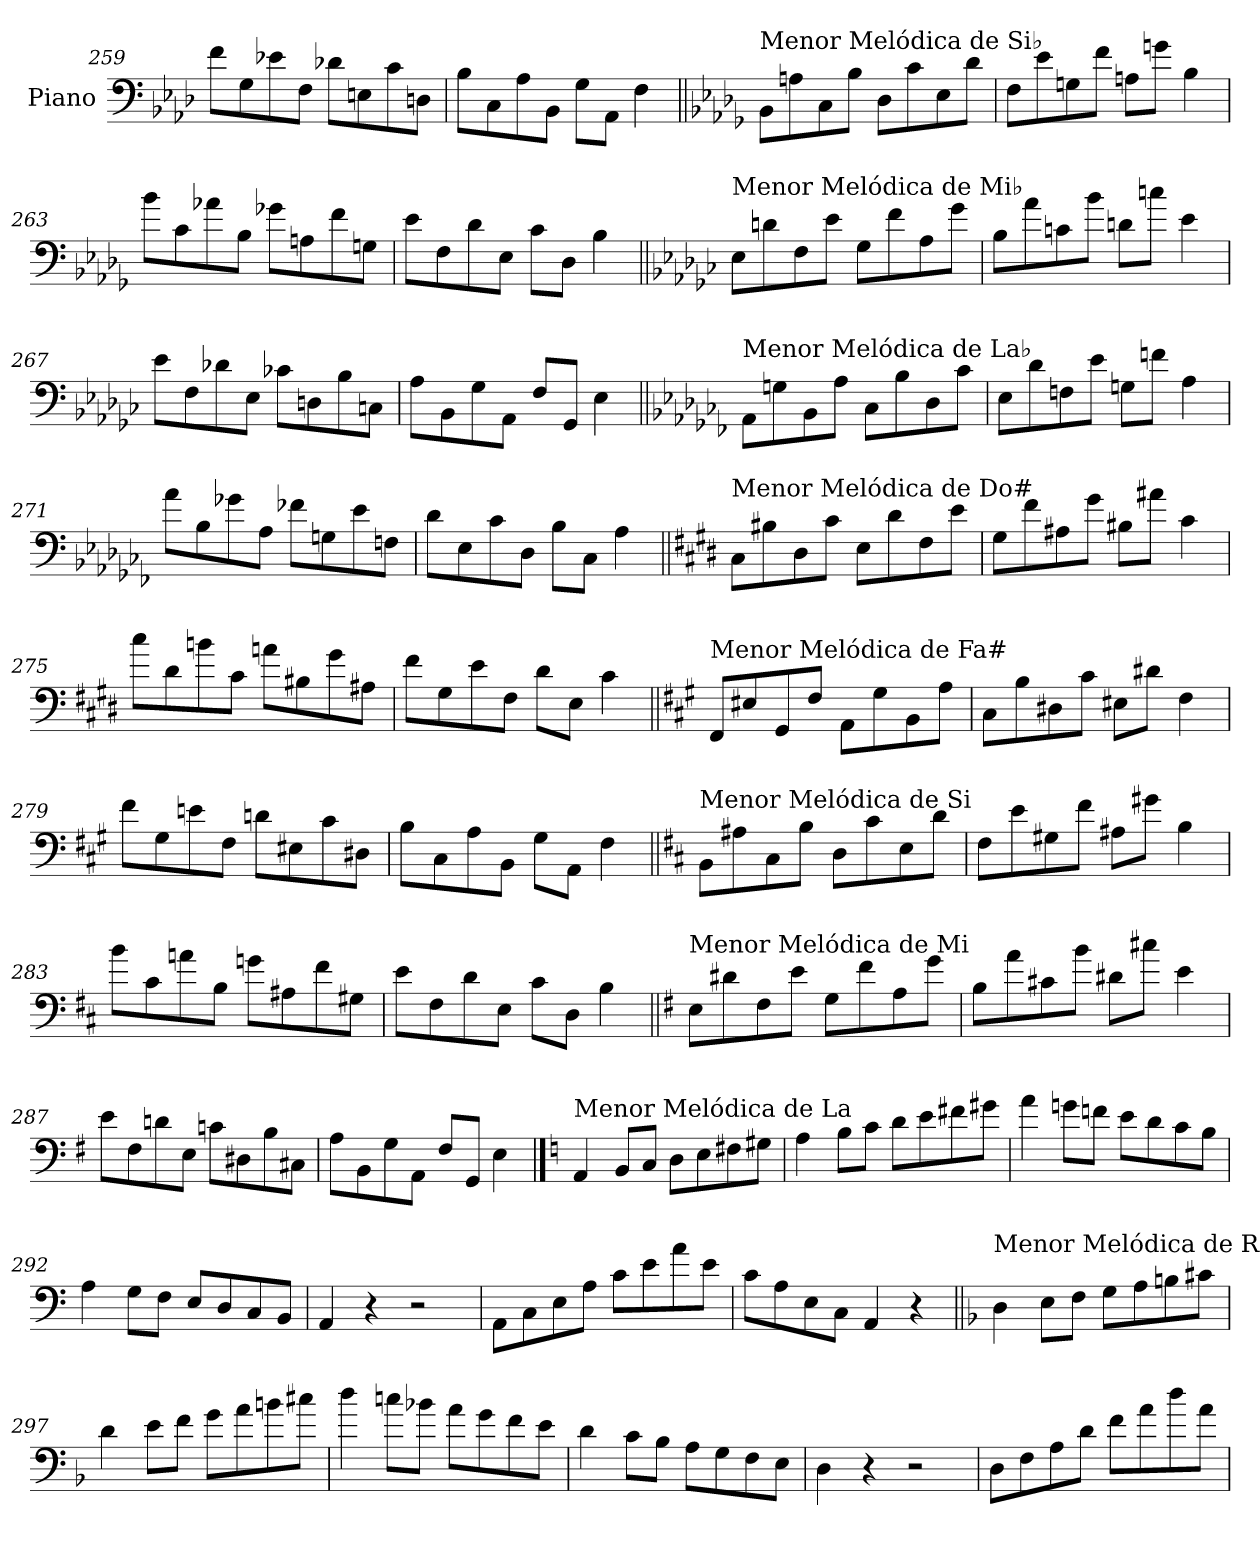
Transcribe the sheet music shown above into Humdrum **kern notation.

**kern
*part1
*staff1
*I"Piano
*I'Pno.
*clefF4
*k[b-e-a-d-]
=259
8f\L
8G\
8e-X\
8F\J
8d-X\L
8En\
8c\
8Dn\J
=260
8B-\L
8C\
8A-\
8BB-\J
8G\L
8AA-\J
4F\
!!LO:LB:g=z
=261||
*k[b-e-a-d-g-]
!LO:TX:a:t=Menor Melódica de Si♭
8BB-\L
8An\
8C\
8B-\J
8D-\L
8c\
8E-\
8d-\J
=262
8F\L
8e-\
8Gn\
8f\J
8An\L
8gn\J
4B-\
=263
8b-\L
8c\
8a-X\
8B-\J
8g-X\L
8An\
8f\
8Gn\J
=264
8e-\L
8F\
8d-\
8E-\J
8c\L
8D-\J
4B-\
!!LO:PB:g=z
=265||
*k[b-e-a-d-g-c-]
!LO:TX:a:t=Menor Melódica de Mi♭
8E-\L
8dn\
8F\
8e-\J
8G-\L
8f\
8A-\
8g-\J
=266
8B-\L
8a-\
8cn\
8b-\J
8dn\L
8ccn\J
4e-\
=267
8e-\L
8F\
8d-X\
8E-\J
8c-X\L
8Dn\
8B-\
8Cn\J
=268
8A-\L
8BB-\
8G-\
8AA-\J
8F/L
8GG-/J
4E-\
!!LO:LB:g=z
=269||
*k[b-e-a-d-g-c-f-]
!LO:TX:a:t=Menor Melódica de La♭
8AA-\L
8Gn\
8BB-\
8A-\J
8C-\L
8B-\
8D-\
8c-\J
=270
8E-\L
8d-\
8Fn\
8e-\J
8Gn\L
8fn\J
4A-\
=271
8a-\L
8B-\
8g-X\
8A-\J
8f-X\L
8Gn\
8e-\
8Fn\J
=272
8d-\L
8E-\
8c-\
8D-\J
8B-\L
8C-\J
4A-\
!!LO:LB:g=z
=273||
*k[f#c#g#d#]
!LO:TX:a:t=Menor Melódica de Do#
8C#\L
8B#X\
8D#\
8c#\J
8E\L
8d#\
8F#\
8e\J
=274
8G#\L
8f#\
8A#X\
8g#\J
8B#X\L
8a#X\J
4c#\
=275
8cc#\L
8d#\
8bn\
8c#\J
8an\L
8B#X\
8g#\
8A#X\J
=276
8f#\L
8G#\
8e\
8F#\J
8d#\L
8E\J
4c#\
!!LO:LB:g=z
=277||
*k[f#c#g#]
!LO:TX:a:t=Menor Melódica de Fa#
8FF#/L
8E#X/
8GG#/
8F#/J
8AA\L
8G#\
8BB\
8A\J
=278
8C#\L
8B\
8D#X\
8c#\J
8E#X\L
8d#X\J
4F#\
=279
8f#\L
8G#\
8en\
8F#\J
8dn\L
8E#X\
8c#\
8D#X\J
=280
8B\L
8C#\
8A\
8BB\J
8G#\L
8AA\J
4F#\
!!LO:LB:g=z
=281||
*k[f#c#]
!LO:TX:a:t=Menor Melódica de Si
8BB\L
8A#X\
8C#\
8B\J
8D\L
8c#\
8E\
8d\J
=282
8F#\L
8e\
8G#X\
8f#\J
8A#X\L
8g#X\J
4B\
=283
8b\L
8c#\
8an\
8B\J
8gn\L
8A#X\
8f#\
8G#X\J
=284
8e\L
8F#\
8d\
8E\J
8c#\L
8D\J
4B\
!!LO:LB:g=z
=285||
*k[f#]
!LO:TX:a:t=Menor Melódica de Mi
8E\L
8d#X\
8F#\
8e\J
8G\L
8f#\
8A\
8g\J
=286
8B\L
8a\
8c#X\
8b\J
8d#X\L
8cc#X\J
4e\
=287
8e\L
8F#\
8dn\
8E\J
8cn\L
8D#X\
8B\
8C#X\J
=288
8A\L
8BB\
8G\
8AA\J
8F#/L
8GG/J
4E\
!!LO:PB:g=z
==289
*k[]
!LO:TX:a:t=Menor Melódica de La
4AA/
8BB/L
8C/J
8D\L
8E\
8F#X\
8G#X\J
=290
4A\
8B\L
8c\J
8d\L
8e\
8f#X\
8g#X\J
=291
4a\
8gn\L
8fn\J
8e\L
8d\
8c\
8B\J
=292
4A\
8G\L
8F\J
8E/L
8D/
8C/
8BB/J
=293
4AA/
4r
2r
=294
8AA\L
8C\
8E\
8A\J
8c\L
8e\
8a\
8e\J
=295
8c\L
8A\
8E\
8C\J
4AA/
4r
!!LO:LB:g=z
=296||
*k[b-]
!LO:TX:a:t=Menor Melódica de Re
4D\
8E\L
8F\J
8G\L
8A\
8Bn\
8c#X\J
=297
4d\
8e\L
8f\J
8g\L
8a\
8bn\
8cc#X\J
=298
4dd\
8ccn\L
8b-X\J
8a\L
8g\
8f\
8e\J
=299
4d\
8c\L
8B-\J
8A\L
8G\
8F\
8E\J
=300
4D\
4r
2r
=301
8D\L
8F\
8A\
8d\J
8f\L
8a\
8dd\
8a\J
=
*-
